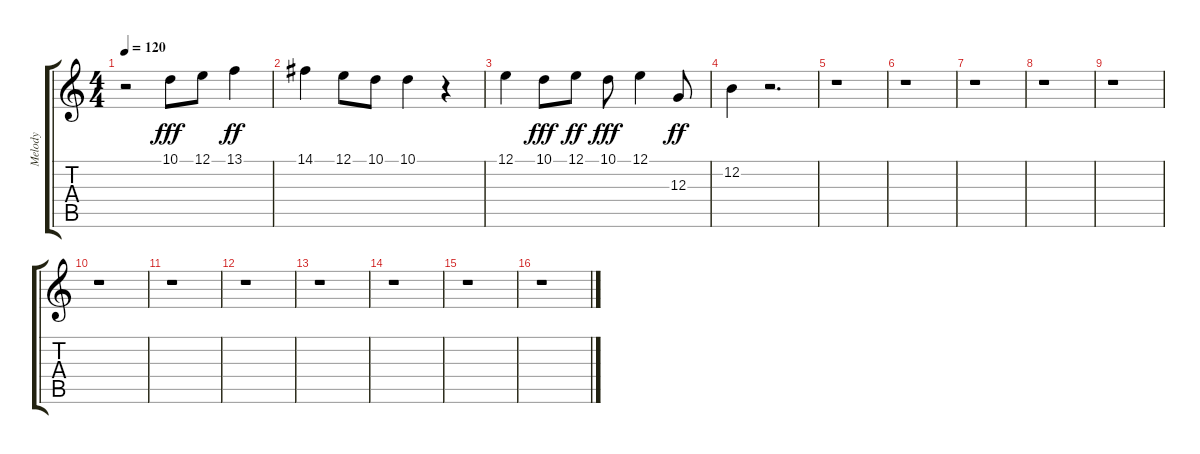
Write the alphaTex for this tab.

\track ("Melody" "Melody") {instrument harmonica}
\staff {score tabs}
\tuning (E4 B3 G3 D3 A2 E2) {hide}
\ts (4 4)
\tempo 120
\clef g2
\ks c
r.2{dy ff} 10.1.8{dy fff} 12.1.8 13.1.4{dy ff} |
14.1.4 12.1.8 10.1.8 10.1.4 r.4 |
12.1.4 10.1.8{dy fff} 12.1.8{dy ff} 10.1.8{dy fff} 12.1.4 12.3.8{dy ff} |
12.2.4 r.2{d} |
r.1 |
r.1 |
r.1 |
r.1 |
r.1 |
r.1 |
r.1 |
r.1 |
r.1 |
r.1 |
r.1 |
r.1
